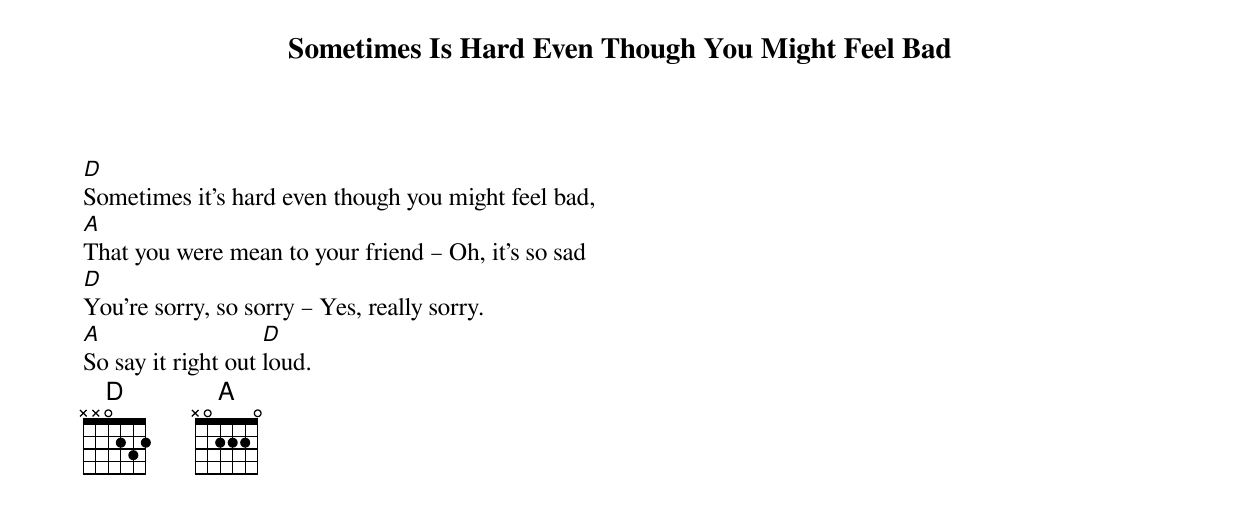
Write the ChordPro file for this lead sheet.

{title: Sometimes Is Hard Even Though You Might Feel Bad}


[D]Sometimes it's hard even though you might feel bad,
[A]That you were mean to your friend – Oh, it's so sad
[D]You're sorry, so sorry – Yes, really sorry.
[A]So say it right out [D]loud.
